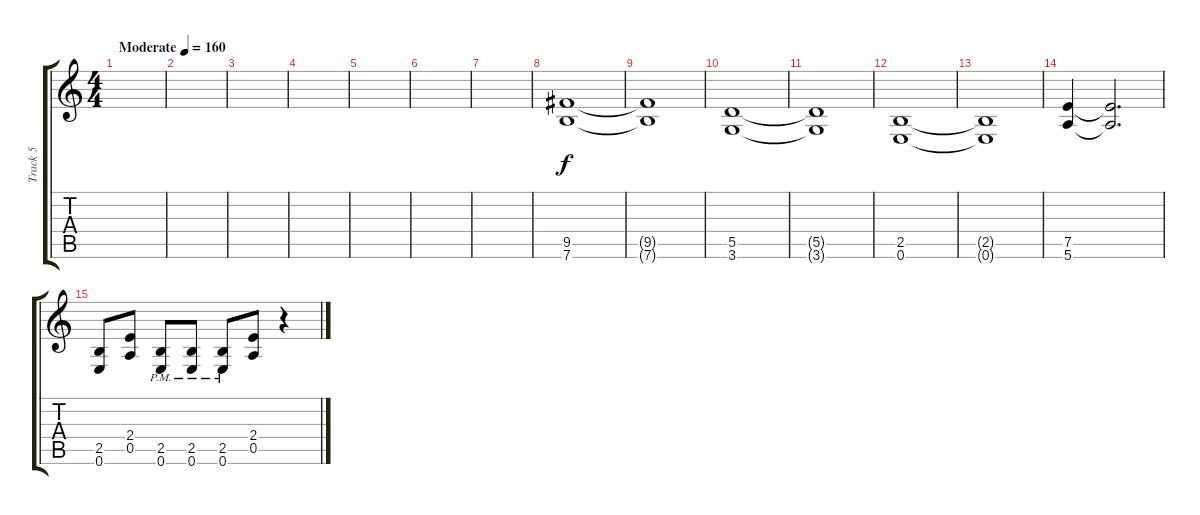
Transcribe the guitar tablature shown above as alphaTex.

\track ("Track 5" "Track 5") {instrument overdrivenguitar}
\staff {score tabs}
\tuning (E4 B3 G3 D3 A2 E2) {hide}
\ts (4 4)
\tempo (160 "Moderate")
\clef g2
\ks c
|
|
|
|
|
|
|
(9.5 7.6).1 |
(9.5{t} 7.6{t}).1 |
(5.5 3.6).1 |
(5.5{t} 3.6{t}).1 |
(2.5 0.6).1 |
(2.5{t} 0.6{t}).1 |
(7.5 5.6).4 (7.5{t} 5.6{t}).2{d} |
(2.5 0.6).8 (2.4 0.5).8 (2.5{pm} 0.6{pm}).8 (2.5{pm} 0.6{pm}).8 (2.5{pm} 0.6{pm}).8 (2.4 0.5).8 r.4
